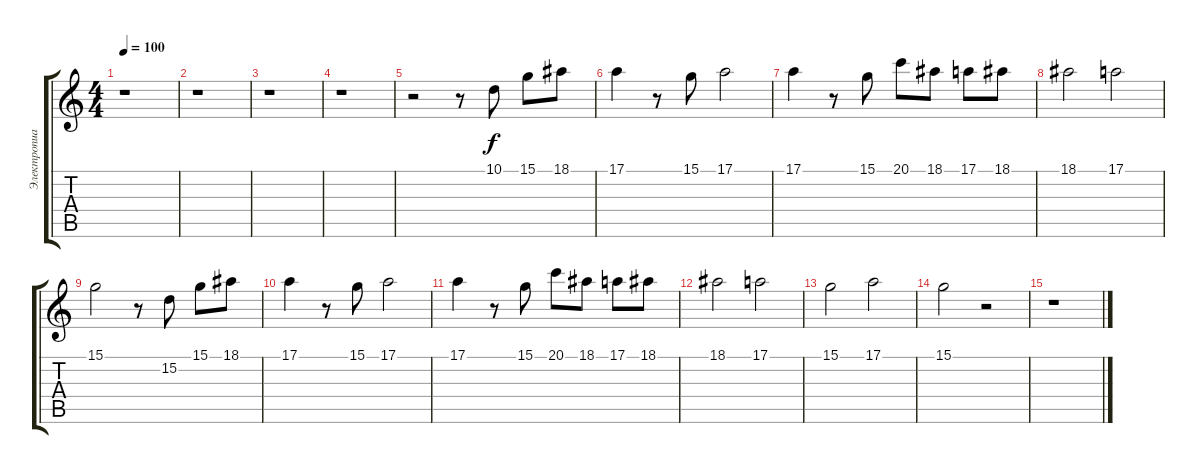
\track ("Электропиано(Козлов)" "Электропиа") {instrument vibraphone}
\staff {score tabs}
\tuning (E4 B3 G3 D3 A2 E2) {hide}
\ts (4 4)
\tempo 100
\clef g2
\ks c
r.1{dy f} |
r.1 |
r.1 |
r.1 |
r.2 r.8 10.1.8 15.1.8 18.1.8 |
17.1.4 r.8 15.1.8 17.1.2 |
17.1.4 r.8 15.1.8 20.1.8 18.1.8 17.1.8 18.1.8 |
18.1.2 17.1.2 |
15.1.2 r.8 15.2.8 15.1.8 18.1.8 |
17.1.4 r.8 15.1.8 17.1.2 |
17.1.4 r.8 15.1.8 20.1.8 18.1.8 17.1.8 18.1.8 |
18.1.2 17.1.2 |
15.1.2 17.1.2 |
15.1.2 r.2 |
r.1
